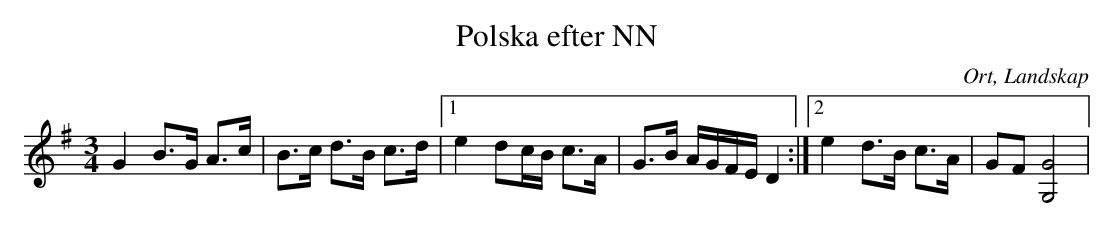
X:1
T:Polska efter NN
O:Ort, Landskap
M:3/4
L:1/8
K:G
G2 B>G A>c|B>c d>B c>d |1 e2 dc/B/ c>A| G>B A/G/F/E/ D2:|2 e2 d>B c>A|GF [G4G,4]  |
